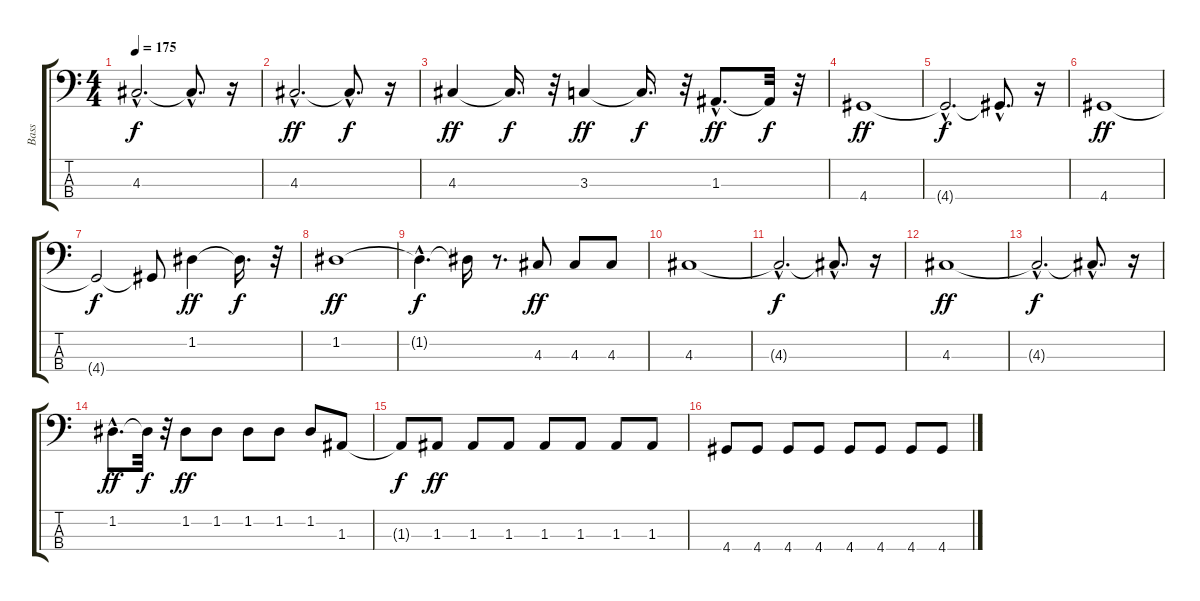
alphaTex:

\track ("Bass" "Bass") {instrument electricbassfinger}
\staff {score tabs}
\tuning (G2 D2 A1 E1) {hide}
\ts (4 4)
\tempo 175
\clef f4
\ks c
4.3{hac t}.2{d dy f} 4.3{hac t}.8{d} r.16 |
4.3{hac}.2{d dy ff} 4.3{hac t}.8{d dy f} r.16 |
4.3.4{dy ff} 4.3{t}.16{d dy f} r.32 3.3.4{dy ff} 3.3{t}.16{d dy f} r.32 1.3{hac}.8{d dy ff} 1.3{t}.32{dy f} r.32 |
4.4.1{dy ff} |
4.4{hac t}.2{d dy f} 4.4{hac t}.8{d} r.16 |
4.4.1{dy ff} |
4.4{t}.2{dy f} 4.4{t}.8 1.2.4{dy ff} 1.2{t}.16{d dy f} r.32 |
1.2.1{dy ff} |
1.2{hac t}.4{d dy f} 1.2{t}.16 r.8{d} 4.3.8{dy ff} 4.3.8 4.3.8 |
4.3.1 |
4.3{hac t}.2{d dy f} 4.3{hac t}.8{d} r.16 |
4.3.1{dy ff} |
4.3{hac t}.2{d dy f} 4.3{hac t}.8{d} r.16 |
1.2{hac}.8{d dy ff} 1.2{t}.32{dy f} r.32 1.2.8{dy ff} 1.2.8 1.2.8 1.2.8 1.2.8 1.3.8 |
1.3{t}.8{dy f} 1.3.8{dy ff} 1.3.8 1.3.8 1.3.8 1.3.8 1.3.8 1.3.8 |
4.4.8 4.4.8 4.4.8 4.4.8 4.4.8 4.4.8 4.4.8 4.4.8
